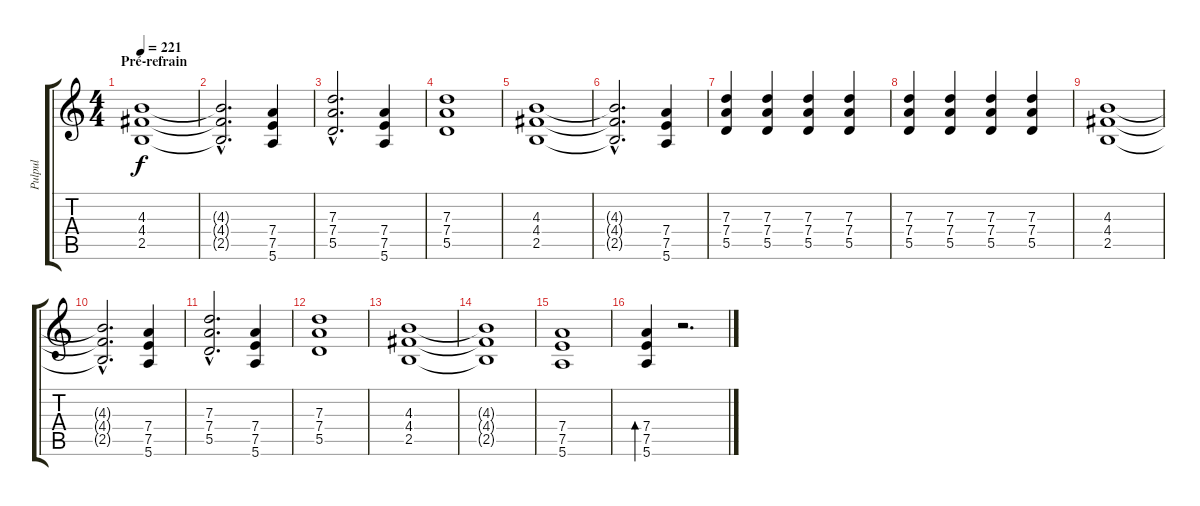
\track ("Pulpul" "Pulpul") {instrument overdrivenguitar}
\staff {score tabs}
\tuning (E4 B3 G3 D3 A2 E2) {hide}
\ts (4 4)
\section ("" "Pré-refrain")
\tempo 221
\clef g2
\ks c
(4.3 4.4 2.5).1{dy f} |
(4.3{hac t} 4.4{hac t} 2.5{hac t}).2{d} (7.4 7.5 5.6).4 |
(7.3{hac} 7.4{hac} 5.5{hac}).2{d} (7.4 7.5 5.6).4 |
(7.3 7.4 5.5).1 |
(4.3 4.4 2.5).1 |
(4.3{hac t} 4.4{hac t} 2.5{hac t}).2{d} (7.4 7.5 5.6).4 |
(7.3 7.4 5.5).4 (7.3 7.4 5.5).4 (7.3 7.4 5.5).4 (7.3 7.4 5.5).4 |
(7.3 7.4 5.5).4 (7.3 7.4 5.5).4 (7.3 7.4 5.5).4 (7.3 7.4 5.5).4 |
(4.3 4.4 2.5).1 |
(4.3{hac t} 4.4{hac t} 2.5{hac t}).2{d} (7.4 7.5 5.6).4 |
(7.3{hac} 7.4{hac} 5.5{hac}).2{d} (7.4 7.5 5.6).4 |
(7.3 7.4 5.5).1 |
(4.3 4.4 2.5).1 |
(4.3{t} 4.4{t} 2.5{t}).1 |
(7.4 7.5 5.6).1 |
(7.4 7.5 5.6).4{bd 240} r.2{d}
